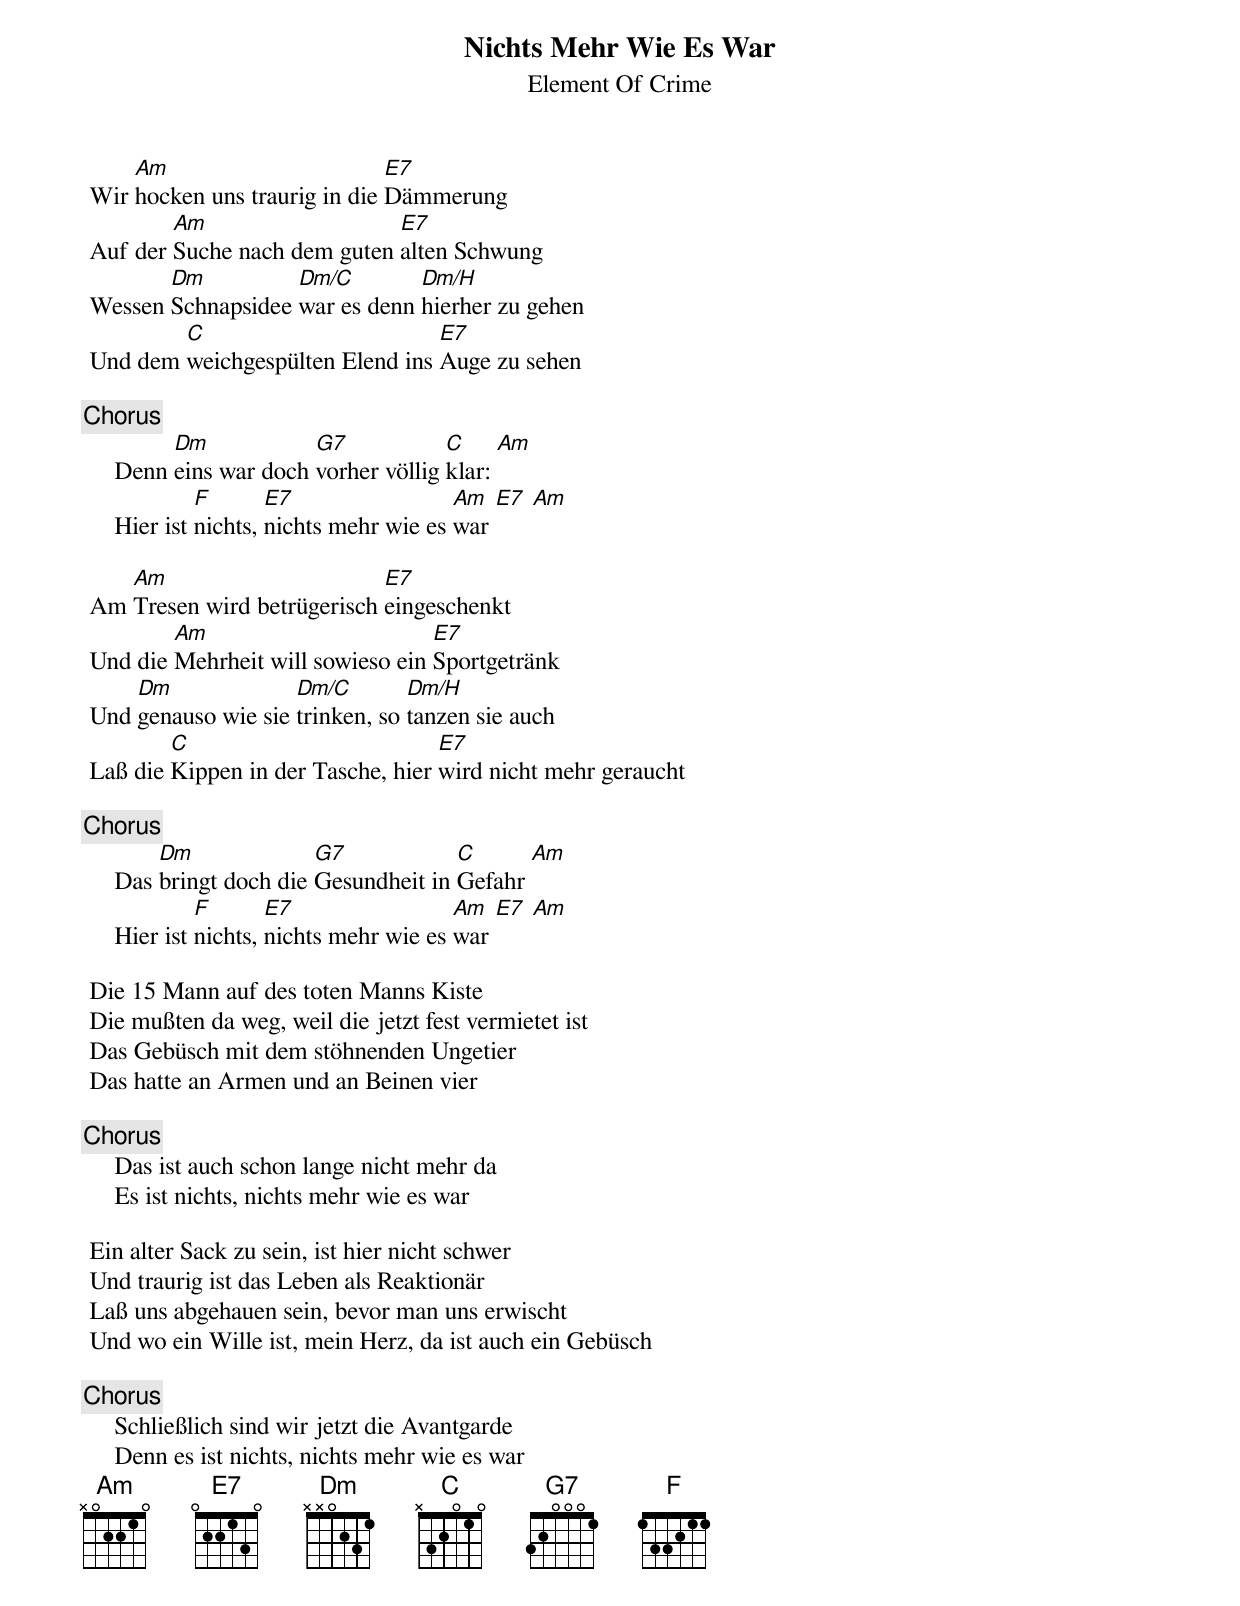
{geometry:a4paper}
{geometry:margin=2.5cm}
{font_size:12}
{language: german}
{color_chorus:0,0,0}

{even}
{title: Nichts Mehr Wie Es War}
{subtitle: Element Of Crime}

{define:Dm  t x n n 2 3 1}
{define:Dm/C  t x 3 n 2 3 1}
{define:Dm/H  t x 2 n 2 3 1}

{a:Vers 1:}
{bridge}
	Wir [Am]hocken uns traurig in die [E7]Dämmerung
	Auf der [Am]Suche nach dem guten [E7]alten Schwung
	Wessen [Dm]Schnapsidee [Dm/C]war es denn [Dm/H]hierher zu gehen
	Und dem [C]weichgespülten Elend ins [E7]Auge zu sehen
{/bridge}

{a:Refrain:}
{chorus}
     Denn [Dm]eins war doch [G7]vorher völlig [C]klar: [Am]
     Hier ist [F]nichts, [E7]nichts mehr wie es [Am]war [E7] [Am]
{/chorus}

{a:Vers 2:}
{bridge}
	Am [Am]Tresen wird betrügerisch [E7]eingeschenkt
	Und die [Am]Mehrheit will sowieso ein [E7]Sportgetränk
	Und [Dm]genauso wie sie [Dm/C]trinken, so [Dm/H]tanzen sie auch
	Laß die [C]Kippen in der Tasche, hier [E7]wird nicht mehr geraucht
{/bridge}

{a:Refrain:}
{chorus}
     Das [Dm]bringt doch die [G7]Gesundheit in [C]Gefahr [Am]
     Hier ist [F]nichts, [E7]nichts mehr wie es [Am]war [E7] [Am]
{/chorus}

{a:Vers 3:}
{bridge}
	Die 15 Mann auf des toten Manns Kiste
	Die mußten da weg, weil die jetzt fest vermietet ist
	Das Gebüsch mit dem stöhnenden Ungetier
	Das hatte an Armen und an Beinen vier
{/bridge}

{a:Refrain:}
{chorus}
     Das ist auch schon lange nicht mehr da
     Es ist nichts, nichts mehr wie es war
{/chorus}

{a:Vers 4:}
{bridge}
	Ein alter Sack zu sein, ist hier nicht schwer
	Und traurig ist das Leben als Reaktionär
	Laß uns abgehauen sein, bevor man uns erwischt
	Und wo ein Wille ist, mein Herz, da ist auch ein Gebüsch
{/bridge}

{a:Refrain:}
{chorus}
     Schließlich sind wir jetzt die Avantgarde
     Denn es ist nichts, nichts mehr wie es war
{/chorus}
